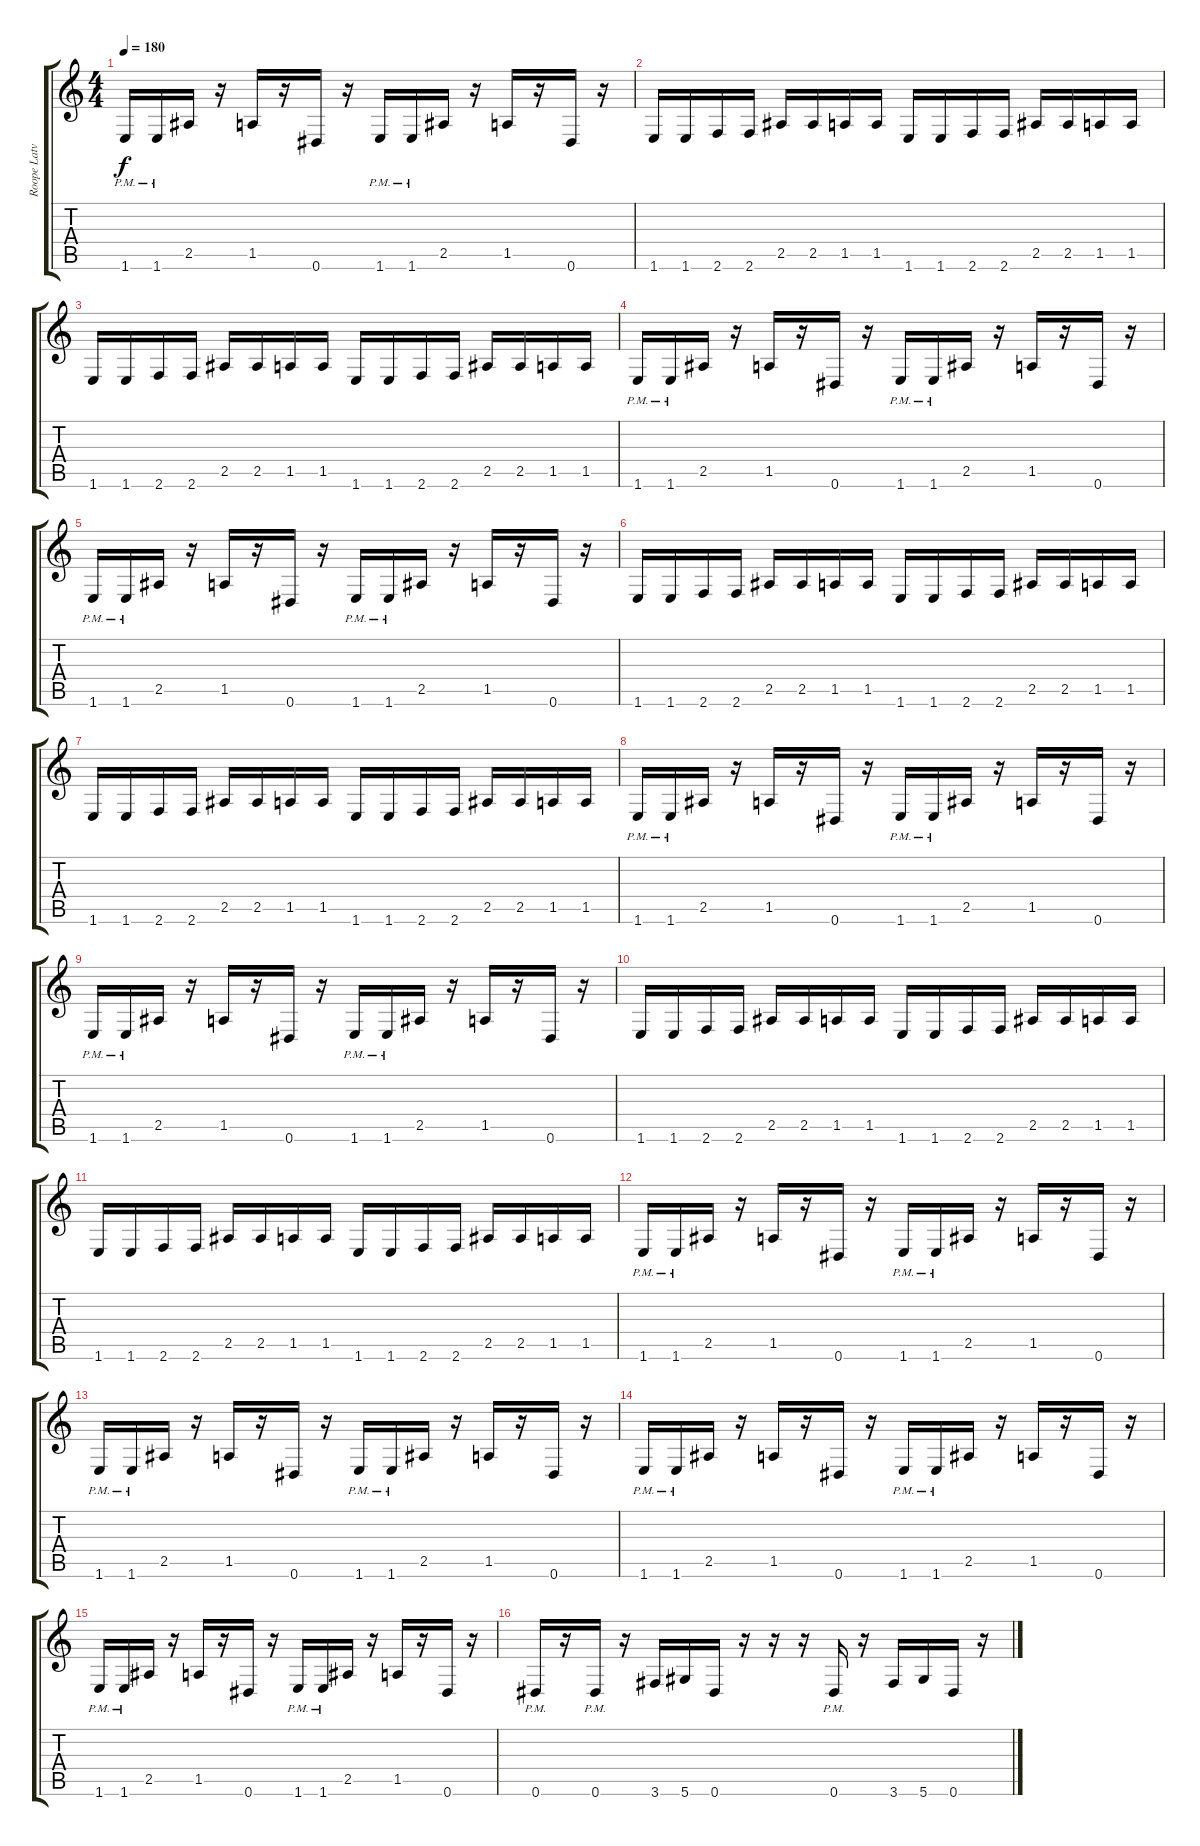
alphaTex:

\track ("Roope Latvala" "Roope Latv") {instrument distortionguitar}
\staff {score tabs}
\tuning (Eb4 Bb3 Gb3 Db3 Ab2 Eb2) {hide}
\ts (4 4)
\tempo 180
\clef g2
\ks c
1.6{pm}.16{dy f} 1.6{pm}.16 2.5.16 r.16 1.5.16 r.16 0.6.16 r.16 1.6{pm}.16 1.6{pm}.16 2.5.16 r.16 1.5.16 r.16 0.6.16 r.16 |
1.6.16 1.6.16 2.6.16 2.6.16 2.5.16 2.5.16 1.5.16 1.5.16 1.6.16 1.6.16 2.6.16 2.6.16 2.5.16 2.5.16 1.5.16 1.5.16 |
1.6.16 1.6.16 2.6.16 2.6.16 2.5.16 2.5.16 1.5.16 1.5.16 1.6.16 1.6.16 2.6.16 2.6.16 2.5.16 2.5.16 1.5.16 1.5.16 |
1.6{pm}.16 1.6{pm}.16 2.5.16 r.16 1.5.16 r.16 0.6.16 r.16 1.6{pm}.16 1.6{pm}.16 2.5.16 r.16 1.5.16 r.16 0.6.16 r.16 |
1.6{pm}.16 1.6{pm}.16 2.5.16 r.16 1.5.16 r.16 0.6.16 r.16 1.6{pm}.16 1.6{pm}.16 2.5.16 r.16 1.5.16 r.16 0.6.16 r.16 |
1.6.16 1.6.16 2.6.16 2.6.16 2.5.16 2.5.16 1.5.16 1.5.16 1.6.16 1.6.16 2.6.16 2.6.16 2.5.16 2.5.16 1.5.16 1.5.16 |
1.6.16 1.6.16 2.6.16 2.6.16 2.5.16 2.5.16 1.5.16 1.5.16 1.6.16 1.6.16 2.6.16 2.6.16 2.5.16 2.5.16 1.5.16 1.5.16 |
1.6{pm}.16 1.6{pm}.16 2.5.16 r.16 1.5.16 r.16 0.6.16 r.16 1.6{pm}.16 1.6{pm}.16 2.5.16 r.16 1.5.16 r.16 0.6.16 r.16 |
1.6{pm}.16 1.6{pm}.16 2.5.16 r.16 1.5.16 r.16 0.6.16 r.16 1.6{pm}.16 1.6{pm}.16 2.5.16 r.16 1.5.16 r.16 0.6.16 r.16 |
1.6.16 1.6.16 2.6.16 2.6.16 2.5.16 2.5.16 1.5.16 1.5.16 1.6.16 1.6.16 2.6.16 2.6.16 2.5.16 2.5.16 1.5.16 1.5.16 |
1.6.16 1.6.16 2.6.16 2.6.16 2.5.16 2.5.16 1.5.16 1.5.16 1.6.16 1.6.16 2.6.16 2.6.16 2.5.16 2.5.16 1.5.16 1.5.16 |
1.6{pm}.16 1.6{pm}.16 2.5.16 r.16 1.5.16 r.16 0.6.16 r.16 1.6{pm}.16 1.6{pm}.16 2.5.16 r.16 1.5.16 r.16 0.6.16 r.16 |
1.6{pm}.16 1.6{pm}.16 2.5.16 r.16 1.5.16 r.16 0.6.16 r.16 1.6{pm}.16 1.6{pm}.16 2.5.16 r.16 1.5.16 r.16 0.6.16 r.16 |
1.6{pm}.16 1.6{pm}.16 2.5.16 r.16 1.5.16 r.16 0.6.16 r.16 1.6{pm}.16 1.6{pm}.16 2.5.16 r.16 1.5.16 r.16 0.6.16 r.16 |
1.6{pm}.16 1.6{pm}.16 2.5.16 r.16 1.5.16 r.16 0.6.16 r.16 1.6{pm}.16 1.6{pm}.16 2.5.16 r.16 1.5.16 r.16 0.6.16 r.16 |
0.6{pm}.16 r.16 0.6{pm}.16 r.16 3.6.16 5.6.16 0.6.16 r.16 r.16 r.16 0.6{pm}.16 r.16 3.6.16 5.6.16 0.6.16 r.16
